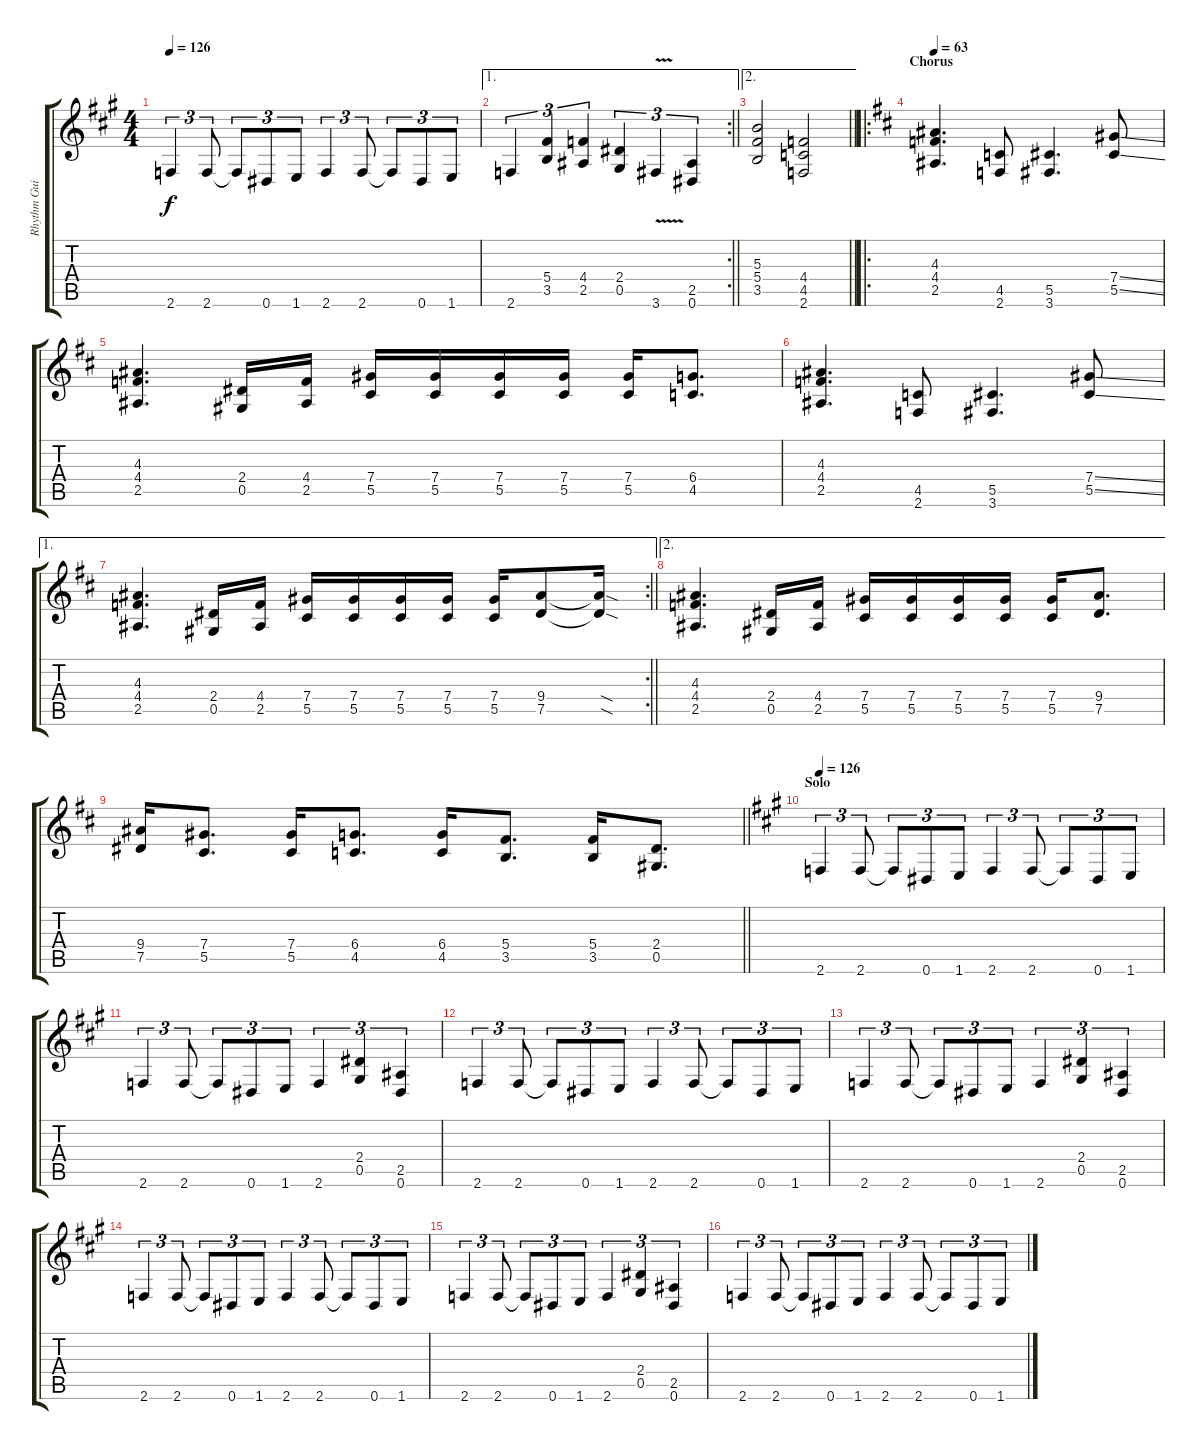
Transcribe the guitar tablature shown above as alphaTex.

\track ("Rhythm Guitar" "Rhythm Gui") {instrument distortionguitar}
\staff {score tabs}
\tuning (Eb4 Bb3 Gb3 Db3 Ab2 Eb2) {hide}
\ts (4 4)
\tempo 126
\clef g2
\ks f#minor
2.6.4{tu (3 2) dy f} 2.6.8{tu (3 2)} 2.6{t}.8{tu (3 2)} 0.6.8{tu (3 2)} 1.6.8{tu (3 2)} 2.6.4{tu (3 2)} 2.6.8{tu (3 2)} 2.6{t}.8{tu (3 2)} 0.6.8{tu (3 2)} 1.6.8{tu (3 2)} |
\ae 1
\rc 2
\barLineRight lightlight
2.6.4{tu (3 2)} (5.4 3.5).4{tu (3 2)} (4.4 2.5).4{tu (3 2)} (2.4 0.5).4{tu (3 2)} 3.6{v}.4{tu (3 2)} (2.5 0.6).4{tu (3 2)} |
\ae 2
\barLineRight lightlight
(5.3 5.4 3.5).2 (4.4 4.5 2.6).2 |
\ro
\section ("" "Chorus")
\tempo 63
\ks bminor
(4.3 4.4 2.5).4{d} (4.5 2.6).8 (5.5 3.6).4{d} (7.4{ss} 5.5{ss}).8 |
(4.3 4.4 2.5).4{d} (2.4 0.5).16 (4.4 2.5).16 (7.4 5.5).16 (7.4 5.5).16 (7.4 5.5).16 (7.4 5.5).16 (7.4 5.5).16 (6.4 4.5).8{d} |
(4.3 4.4 2.5).4{d} (4.5 2.6).8 (5.5 3.6).4{d} (7.4{ss} 5.5{ss}).8 |
\ae 1
\rc 2
\barLineRight lightlight
(4.3 4.4 2.5).4{d} (2.4 0.5).16 (4.4 2.5).16 (7.4 5.5).16 (7.4 5.5).16 (7.4 5.5).16 (7.4 5.5).16 (7.4 5.5).16 (9.4 7.5).8 (9.4{sod t} 7.5{sod t}).16 |
\ae 2
(4.3 4.4 2.5).4{d} (2.4 0.5).16 (4.4 2.5).16 (7.4 5.5).16 (7.4 5.5).16 (7.4 5.5).16 (7.4 5.5).16 (7.4 5.5).16 (9.4 7.5).8{d} |
\barLineRight lightlight
(9.4 7.5).16 (7.4 5.5).8{d} (7.4 5.5).16 (6.4 4.5).8{d} (6.4 4.5).16 (5.4 3.5).8{d} (5.4 3.5).16 (2.4 0.5).8{d} |
\section ("" "Solo")
\tempo 126
\ks f#minor
2.6.4{tu (3 2)} 2.6.8{tu (3 2)} 2.6{t}.8{tu (3 2)} 0.6.8{tu (3 2)} 1.6.8{tu (3 2)} 2.6.4{tu (3 2)} 2.6.8{tu (3 2)} 2.6{t}.8{tu (3 2)} 0.6.8{tu (3 2)} 1.6.8{tu (3 2)} |
2.6.4{tu (3 2)} 2.6.8{tu (3 2)} 2.6{t}.8{tu (3 2)} 0.6.8{tu (3 2)} 1.6.8{tu (3 2)} 2.6.4{tu (3 2)} (2.4 0.5).4{tu (3 2)} (2.5 0.6).4{tu (3 2)} |
2.6.4{tu (3 2)} 2.6.8{tu (3 2)} 2.6{t}.8{tu (3 2)} 0.6.8{tu (3 2)} 1.6.8{tu (3 2)} 2.6.4{tu (3 2)} 2.6.8{tu (3 2)} 2.6{t}.8{tu (3 2)} 0.6.8{tu (3 2)} 1.6.8{tu (3 2)} |
2.6.4{tu (3 2)} 2.6.8{tu (3 2)} 2.6{t}.8{tu (3 2)} 0.6.8{tu (3 2)} 1.6.8{tu (3 2)} 2.6.4{tu (3 2)} (2.4 0.5).4{tu (3 2)} (2.5 0.6).4{tu (3 2)} |
2.6.4{tu (3 2)} 2.6.8{tu (3 2)} 2.6{t}.8{tu (3 2)} 0.6.8{tu (3 2)} 1.6.8{tu (3 2)} 2.6.4{tu (3 2)} 2.6.8{tu (3 2)} 2.6{t}.8{tu (3 2)} 0.6.8{tu (3 2)} 1.6.8{tu (3 2)} |
2.6.4{tu (3 2)} 2.6.8{tu (3 2)} 2.6{t}.8{tu (3 2)} 0.6.8{tu (3 2)} 1.6.8{tu (3 2)} 2.6.4{tu (3 2)} (2.4 0.5).4{tu (3 2)} (2.5 0.6).4{tu (3 2)} |
2.6.4{tu (3 2)} 2.6.8{tu (3 2)} 2.6{t}.8{tu (3 2)} 0.6.8{tu (3 2)} 1.6.8{tu (3 2)} 2.6.4{tu (3 2)} 2.6.8{tu (3 2)} 2.6{t}.8{tu (3 2)} 0.6.8{tu (3 2)} 1.6.8{tu (3 2)}
